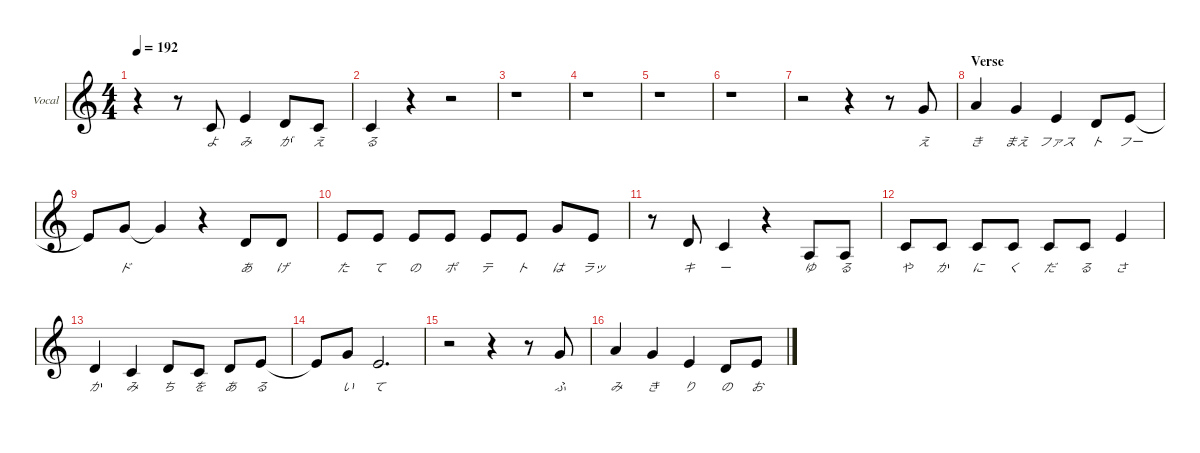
\defaultSystemsLayout 4
\hideDynamics
\bracketExtendMode nobrackets
\firstSystemTrackNameOrientation horizontal
\track ("Vocal" "Vocal") {defaultSystemsLayout 4 mute instrument lead7fifths}
\staff {score}
\tuning (E4 B3 G3 D3 A2 E2)
\ts (4 4)
\tempo 192
\clef g2
\ks c
r.4{dy f} r.8 1.2.8{lyrics (0 "よ") lyrics (1 "") lyrics (2 "") lyrics (3 "") lyrics (4 "")} 0.1.4{lyrics (0 "み") lyrics (1 "") lyrics (2 "") lyrics (3 "") lyrics (4 "")} 3.2.8{lyrics (0 "が") lyrics (1 "") lyrics (2 "") lyrics (3 "") lyrics (4 "")} 1.2.8{lyrics (0 "え") lyrics (1 "") lyrics (2 "") lyrics (3 "") lyrics (4 "")} |
1.2.4{lyrics (0 "る") lyrics (1 "") lyrics (2 "") lyrics (3 "") lyrics (4 "")} r.4 r.2 |
r.1 |
r.1 |
r.1 |
r.1 |
r.2 r.4 r.8 3.1.8{lyrics (0 "え") lyrics (1 "") lyrics (2 "") lyrics (3 "") lyrics (4 "")} |
\section ("" "Verse")
5.1.4{lyrics (0 "き") lyrics (1 "") lyrics (2 "") lyrics (3 "") lyrics (4 "")} 3.1.4{lyrics (0 "まえ") lyrics (1 "") lyrics (2 "") lyrics (3 "") lyrics (4 "")} 0.1.4{lyrics (0 "ファス") lyrics (1 "") lyrics (2 "") lyrics (3 "") lyrics (4 "")} 3.2.8{lyrics (0 "ト") lyrics (1 "") lyrics (2 "") lyrics (3 "") lyrics (4 "")} 0.1.8{lyrics (0 "フー") lyrics (1 "") lyrics (2 "") lyrics (3 "") lyrics (4 "")} |
0.1{t}.8 3.1.8{lyrics (0 "ド") lyrics (1 "") lyrics (2 "") lyrics (3 "") lyrics (4 "")} 3.1{t}.4 r.4 3.2.8{lyrics (0 "あ") lyrics (1 "") lyrics (2 "") lyrics (3 "") lyrics (4 "")} 3.2.8{lyrics (0 "げ") lyrics (1 "") lyrics (2 "") lyrics (3 "") lyrics (4 "")} |
0.1.8{lyrics (0 "た") lyrics (1 "") lyrics (2 "") lyrics (3 "") lyrics (4 "")} 0.1.8{lyrics (0 "て") lyrics (1 "") lyrics (2 "") lyrics (3 "") lyrics (4 "")} 0.1.8{lyrics (0 "の") lyrics (1 "") lyrics (2 "") lyrics (3 "") lyrics (4 "")} 0.1.8{lyrics (0 "ポ") lyrics (1 "") lyrics (2 "") lyrics (3 "") lyrics (4 "")} 0.1.8{lyrics (0 "テ") lyrics (1 "") lyrics (2 "") lyrics (3 "") lyrics (4 "")} 0.1.8{lyrics (0 "ト") lyrics (1 "") lyrics (2 "") lyrics (3 "") lyrics (4 "")} 3.1.8{lyrics (0 "は") lyrics (1 "") lyrics (2 "") lyrics (3 "") lyrics (4 "")} 0.1.8{lyrics (0 "ラッ") lyrics (1 "") lyrics (2 "") lyrics (3 "") lyrics (4 "")} |
r.8 3.2.8{lyrics (0 "キ") lyrics (1 "") lyrics (2 "") lyrics (3 "") lyrics (4 "")} 1.2.4{lyrics (0 "ー") lyrics (1 "") lyrics (2 "") lyrics (3 "") lyrics (4 "")} r.4 2.3.8{lyrics (0 "ゆ") lyrics (1 "") lyrics (2 "") lyrics (3 "") lyrics (4 "")} 2.3.8{lyrics (0 "る") lyrics (1 "") lyrics (2 "") lyrics (3 "") lyrics (4 "")} |
1.2.8{lyrics (0 "や") lyrics (1 "") lyrics (2 "") lyrics (3 "") lyrics (4 "")} 1.2.8{lyrics (0 "か") lyrics (1 "") lyrics (2 "") lyrics (3 "") lyrics (4 "")} 1.2.8{lyrics (0 "に") lyrics (1 "") lyrics (2 "") lyrics (3 "") lyrics (4 "")} 1.2.8{lyrics (0 "く") lyrics (1 "") lyrics (2 "") lyrics (3 "") lyrics (4 "")} 1.2.8{lyrics (0 "だ") lyrics (1 "") lyrics (2 "") lyrics (3 "") lyrics (4 "")} 1.2.8{lyrics (0 "る") lyrics (1 "") lyrics (2 "") lyrics (3 "") lyrics (4 "")} 0.1.4{lyrics (0 "さ") lyrics (1 "") lyrics (2 "") lyrics (3 "") lyrics (4 "")} |
3.2.4{lyrics (0 "か") lyrics (1 "") lyrics (2 "") lyrics (3 "") lyrics (4 "")} 1.2.4{lyrics (0 "み") lyrics (1 "") lyrics (2 "") lyrics (3 "") lyrics (4 "")} 3.2.8{lyrics (0 "ち") lyrics (1 "") lyrics (2 "") lyrics (3 "") lyrics (4 "")} 1.2.8{lyrics (0 "を") lyrics (1 "") lyrics (2 "") lyrics (3 "") lyrics (4 "")} 3.2.8{lyrics (0 "あ") lyrics (1 "") lyrics (2 "") lyrics (3 "") lyrics (4 "")} 0.1.8{lyrics (0 "る") lyrics (1 "") lyrics (2 "") lyrics (3 "") lyrics (4 "")} |
0.1{t}.8 3.1.8{lyrics (0 "い") lyrics (1 "") lyrics (2 "") lyrics (3 "") lyrics (4 "")} 0.1.2{d lyrics (0 "て") lyrics (1 "") lyrics (2 "") lyrics (3 "") lyrics (4 "")} |
r.2 r.4 r.8 3.1.8{lyrics (0 "ふ") lyrics (1 "") lyrics (2 "") lyrics (3 "") lyrics (4 "")} |
5.1.4{lyrics (0 "み") lyrics (1 "") lyrics (2 "") lyrics (3 "") lyrics (4 "")} 3.1.4{lyrics (0 "き") lyrics (1 "") lyrics (2 "") lyrics (3 "") lyrics (4 "")} 0.1.4{lyrics (0 "り") lyrics (1 "") lyrics (2 "") lyrics (3 "") lyrics (4 "")} 7.3.8{lyrics (0 "の") lyrics (1 "") lyrics (2 "") lyrics (3 "") lyrics (4 "")} 0.1.8{lyrics (0 "お") lyrics (1 "") lyrics (2 "") lyrics (3 "") lyrics (4 "")}
